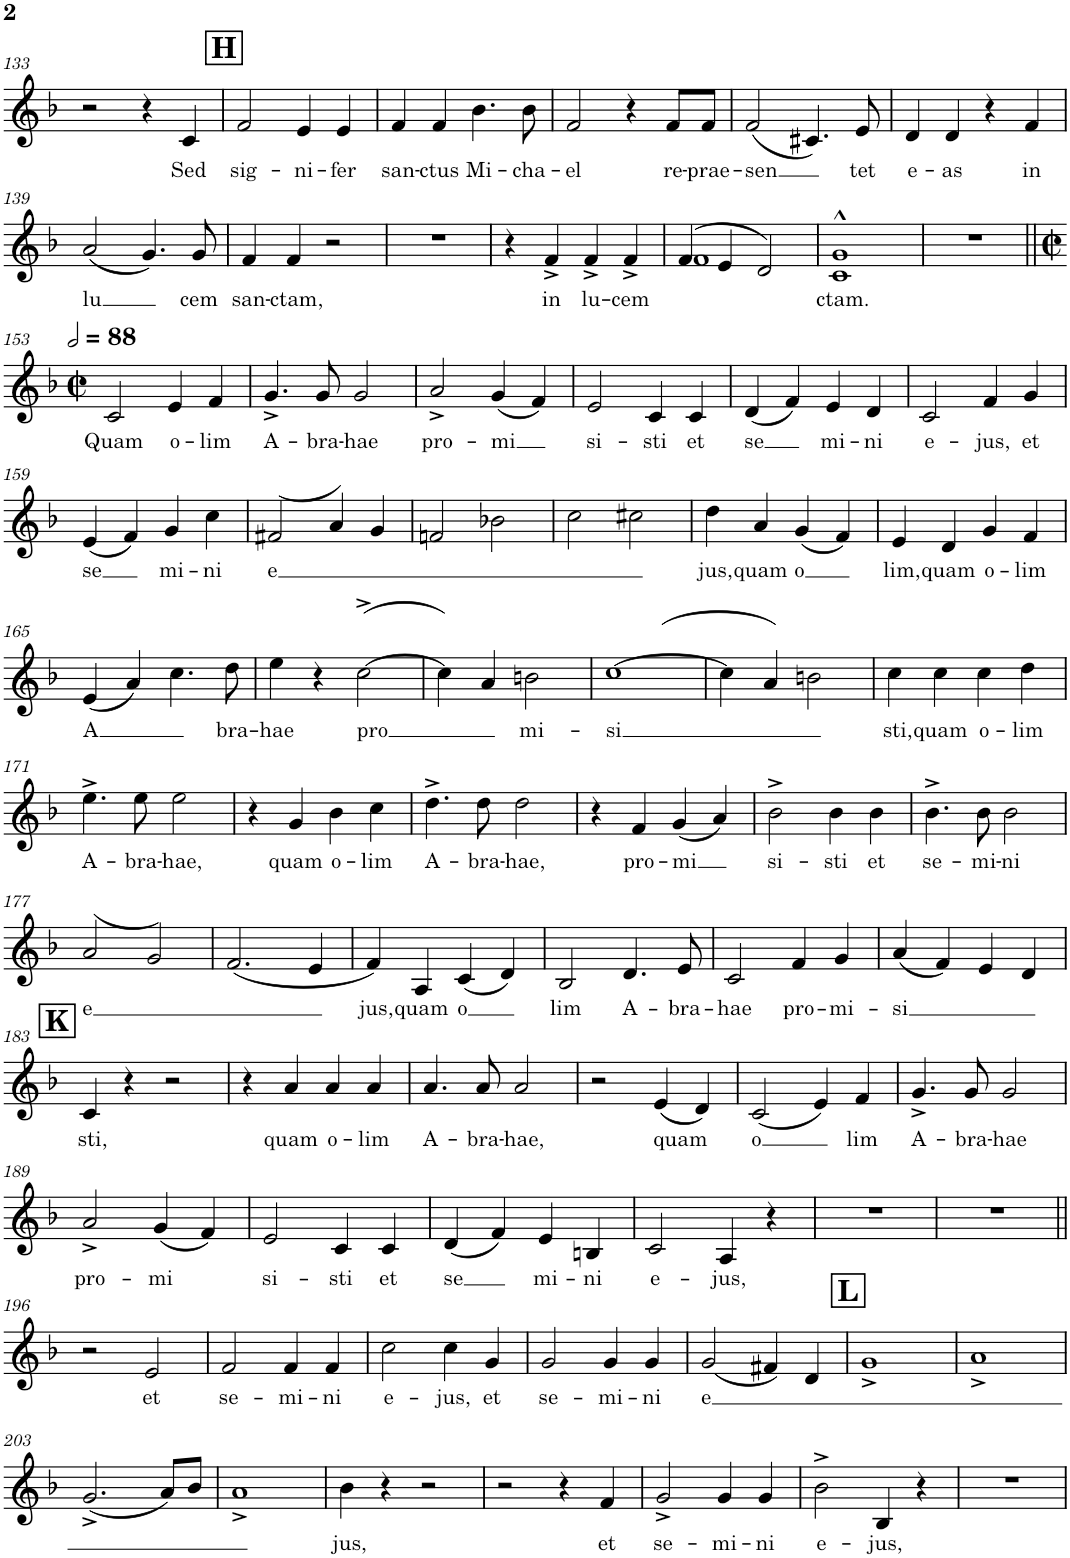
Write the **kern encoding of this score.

**kern	**text
*part1	*part1
*staff1	*staff1
*I"Piano	*
*I'Pno.	*
!!LO:PB:g=z
*clefG2	*
*k[b-]	*
*M4/4	*
*met(c)	*
=133	=133
2r	.
4r	.
!	!LO:LY:b
4c/	Sed
!!LO:REH:place=s1:a:B:cj:fs=14:t=H
=134	=134
!	!LO:LY:b
2f/	sig-
!	!LO:LY:b
4e/	-ni-
!	!LO:LY:b
4e/	-fer
=135	=135
!	!LO:LY:b
4f/	san-
!	!LO:LY:b
4f/	-ctus
!	!LO:LY:b
4.b-\	Mi-
!	!LO:LY:b
8b-\	-cha-
=136	=136
!	!LO:LY:b
2f/	-el
4r	.
!	!LO:LY:b
8f/L	re-
!	!LO:LY:b
8f/J	-prae-
=137	=137
!	!LO:LY:b
(2f/	-sen
4.c#X/)	.
!	!LO:LY:b
8e/	tet
=138	=138
!	!LO:LY:b
4d/	e-
!	!LO:LY:b
4d/	-as
4r	.
!	!LO:LY:b
4f/	in
!!LO:LB:g=z
=139	=139
!	!LO:LY:b
(2a/	lu
4.g/)	.
!	!LO:LY:b
8g/	cem
=140	=140
!	!LO:LY:b
4f/	san-
!	!LO:LY:b
4f/	-ctam,
2r	.
=141	=141
1r	.
=142	=142
4r	.
!	!LO:LY:b
4f^/	in
!	!LO:LY:b
4f^/	lu-
!	!LO:LY:b
4f^/	-cem
=143	=143
*^	*
(4f/	1f	.
4e/	.	.
2d/)	.	.
*v	*v	*
=144	=144
!	!LO:LY:b
1c^^ 1g^^	ctam.
=145	=145
1r	.
!!LO:LB:g=z
=153||	=153||
*M2/2	*
*met(c|)	*
*MM176	*
!	!LO:LY:b
2c/	Quam
!	!LO:LY:b
4e/	o-
!	!LO:LY:b
4f/	-lim
=154	=154
!	!LO:LY:b
4.g^/	A-
!	!LO:LY:b
8g/	-bra-
!	!LO:LY:b
2g/	-hae
=155	=155
!	!LO:LY:b
2a^/	pro-
!	!LO:LY:b
(4g/	-mi
4f/)	.
=156	=156
!	!LO:LY:b
2e/	si-
!	!LO:LY:b
4c/	-sti
!	!LO:LY:b
4c/	et
=157	=157
!	!LO:LY:b
(4d/	se
4f/)	.
!	!LO:LY:b
4e/	mi-
!	!LO:LY:b
4d/	-ni
=158	=158
!	!LO:LY:b
2c/	e-
!	!LO:LY:b
4f/	-jus,
!	!LO:LY:b
4g/	et
!!LO:LB:g=z
=159	=159
!	!LO:LY:b
(4e/	se
4f/)	.
!	!LO:LY:b
4g/	mi-
!	!LO:LY:b
4cc\	-ni
=160	=160
!	!LO:LY:b
(2f#X/	e
4a/)	.
4g/	.
=161	=161
2fn/	.
2b-X\	.
=162	=162
2cc\	.
2cc#X\	.
=163	=163
!	!LO:LY:b
4dd\	jus,
!	!LO:LY:b
4a/	quam
!	!LO:LY:b
(4g/	o
4f/)	.
=164	=164
!	!LO:LY:b
4e/	lim,
!	!LO:LY:b
4d/	quam
!	!LO:LY:b
4g/	o-
!	!LO:LY:b
4f/	-lim
!!LO:LB:g=z
=165	=165
!	!LO:LY:b
(4e/	A
4a/)	.
4.cc\	.
!	!LO:LY:b
8dd\	bra-
=166	=166
!	!LO:LY:b
4ee\	-hae
4r	.
!	!LO:LY:b
([2cc^\	pro
=167	=167
4cc\])	.
4a/	.
!	!LO:LY:b
2bn\	mi-
=168	=168
!	!LO:LY:b
([1cc	-si
=169	=169
4cc\])	.
4a/	.
2bn\	.
=170	=170
!	!LO:LY:b
4cc\	sti,
!	!LO:LY:b
4cc\	quam
!	!LO:LY:b
4cc\	o-
!	!LO:LY:b
4dd\	-lim
!!LO:LB:g=z
=171	=171
!	!LO:LY:b
4.ee^\	A-
!	!LO:LY:b
8ee\	-bra-
!	!LO:LY:b
2ee\	-hae,
=172	=172
4r	.
!	!LO:LY:b
4g/	quam
!	!LO:LY:b
4b-\	o-
!	!LO:LY:b
4cc\	-lim
=173	=173
!	!LO:LY:b
4.dd^\	A-
!	!LO:LY:b
8dd\	-bra-
!	!LO:LY:b
2dd\	-hae,
=174	=174
4r	.
!	!LO:LY:b
4f/	pro-
!	!LO:LY:b
(4g/	-mi
4a/)	.
=175	=175
!	!LO:LY:b
2b-^\	si-
!	!LO:LY:b
4b-\	-sti
!	!LO:LY:b
4b-\	et
=176	=176
!	!LO:LY:b
4.b-^\	se-
!	!LO:LY:b
8b-\	-mi-
!	!LO:LY:b
2b-\	-ni
!!LO:LB:g=z
=177	=177
!	!LO:LY:b
(2a/	e
2g/)	.
=178	=178
(2.f/	.
4e/	.
=179	=179
!	!LO:LY:b
4f/)	jus,
!	!LO:LY:b
4A/	quam
!	!LO:LY:b
(4c/	o
4d/)	.
=180	=180
!	!LO:LY:b
2B-/	lim
!	!LO:LY:b
4.d/	A-
!	!LO:LY:b
8e/	-bra-
=181	=181
!	!LO:LY:b
2c/	-hae
!	!LO:LY:b
4f/	pro-
!	!LO:LY:b
4g/	-mi-
=182	=182
!	!LO:LY:b
(4a/	-si
4f/)	.
4e/	.
4d/	.
!!LO:LB:g=z
!!LO:REH:place=s1:a:B:cj:fs=14:t=K
=183	=183
!	!LO:LY:b
4c/	sti,
4r	.
2r	.
=184	=184
4r	.
!	!LO:LY:b
4a/	quam
!	!LO:LY:b
4a/	o-
!	!LO:LY:b
4a/	-lim
=185	=185
!	!LO:LY:b
4.a/	A-
!	!LO:LY:b
8a/	-bra-
!	!LO:LY:b
2a/	-hae,
=186	=186
2r	.
!	!LO:LY:b
(4e/	quam
4d/)	.
=187	=187
!	!LO:LY:b
(2c/	-o
4e/)	.
!	!LO:LY:b
4f/	lim
=188	=188
!	!LO:LY:b
4.g^/	A-
!	!LO:LY:b
8g/	-bra-
!	!LO:LY:b
2g/	-hae
!!LO:LB:g=z
=189	=189
!	!LO:LY:b
2a^/	pro-
!	!LO:LY:b
(4g/	-mi
4f/)	.
=190	=190
!	!LO:LY:b
2e/	si-
!	!LO:LY:b
4c/	-sti
!	!LO:LY:b
4c/	et
=191	=191
!	!LO:LY:b
(4d/	se
4f/)	.
!	!LO:LY:b
4e/	mi-
!	!LO:LY:b
4Bn/	-ni
=192	=192
!	!LO:LY:b
2c/	e-
!	!LO:LY:b
4A/	-jus,
4r	.
=193	=193
1r	.
=194	=194
1r	.
!!LO:LB:g=z
=196||	=196||
2r	.
!	!LO:LY:b
2e/	et
=197	=197
!	!LO:LY:b
2f/	se-
!	!LO:LY:b
4f/	-mi-
!	!LO:LY:b
4f/	-ni
=198	=198
!	!LO:LY:b
2cc\	e-
!	!LO:LY:b
4cc\	-jus,
!	!LO:LY:b
4g/	et
=199	=199
!	!LO:LY:b
2g/	se-
!	!LO:LY:b
4g/	-mi-
!	!LO:LY:b
4g/	-ni
=200	=200
!	!LO:LY:b
(2g/	e
4f#X/)	.
4d/	.
!!LO:REH:place=s1:a:B:cj:fs=14:t=L
=201	=201
1g^	.
=202	=202
1a^	.
!!LO:LB:g=z
=203	=203
(2.g^/	.
8a/L)	.
8b-/J	.
=204	=204
1a^	.
=205	=205
!	!LO:LY:b
4b-\	jus,
4r	.
2r	.
=206	=206
2r	.
4r	.
!	!LO:LY:b
4f/	et
=207	=207
!	!LO:LY:b
2g^/	se-
!	!LO:LY:b
4g/	-mi-
!	!LO:LY:b
4g/	-ni
=208	=208
!	!LO:LY:b
2b-^\	e-
!	!LO:LY:b
4B-/	-jus,
4r	.
=209	=209
1r	.
=	=
*-	*-
